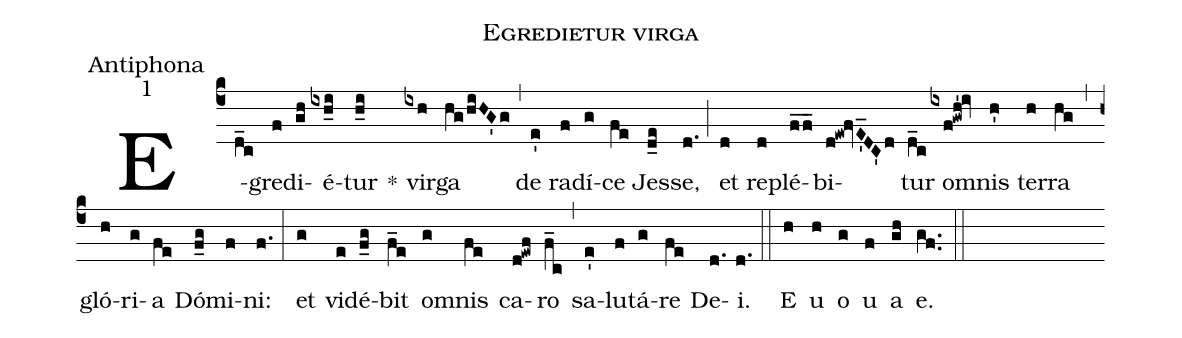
name:Egredietur virga;
office-part:Antiphona;
mode:1;
%%
(c4) E(d_c)gre(f)di(gh)é(ixh_i)tur(h_i) *() vir(ixh)ga(hg/hiHG'g) (,) de(e') ra(f)dí(g)ce(fe) Jes(d_e)se,(d.) (;) et(d) re(d)plé(f_/f_)bi(d!ew!fvE'_DC'd)tur(d_c) o(ixf!gwh'!iv)mnis(h') ter(h)ra(hg) (,) gló(h)ri(g)a(fe) Dó(f_g)mi(f)ni:(f.) (:) et(g) vi(e)dé(f_g)bit(f_e) o(g)mnis(fe) ca(d!ewf)ro(f_c) (,) sa(e')lu(f)tá(g)re(fe) De(d.)i.(d.) (::) <eu>E(h) u(h) o(g) u(f) a(gh) e.</eu>(gf..) (::)
